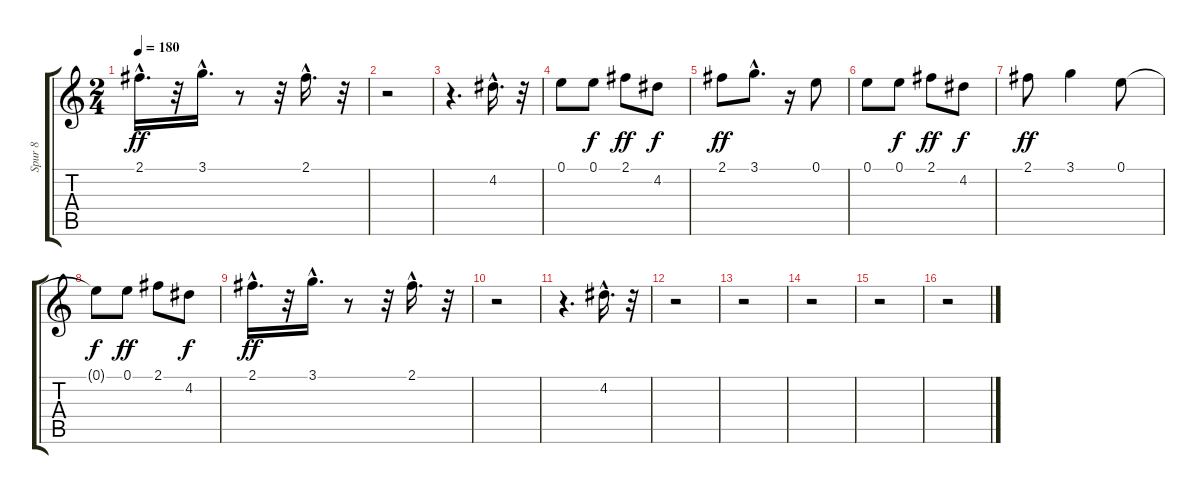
\track ("Spur 8" "Spur 8") {instrument acousticguitarnylon}
\staff {score tabs}
\tuning (E4 B3 G3 D3 A2 E2) {hide}
\ts (2 4)
\tempo 180
\clef g2
\ks c
2.1{hac}.16{d dy ff} r.32 3.1{hac}.16{d} r.8 r.32 2.1{hac}.16{d} r.32 |
r.2 |
r.4{d} 4.2{hac}.16{d} r.32 |
0.1.8 0.1.8{dy f} 2.1.8{dy ff} 4.2.8{dy f} |
2.1.8{dy ff} 3.1{hac}.8{d} r.16 0.1.8 |
0.1.8 0.1.8{dy f} 2.1.8{dy ff} 4.2.8{dy f} |
2.1.8{dy ff} 3.1.4 0.1.8 |
0.1{t}.8{dy f} 0.1.8{dy ff} 2.1.8 4.2.8{dy f} |
2.1{hac}.16{d dy ff} r.32 3.1{hac}.16{d} r.8 r.32 2.1{hac}.16{d} r.32 |
r.2 |
r.4{d} 4.2{hac}.16{d} r.32 |
r.2 |
r.2 |
r.2 |
r.2 |
r.2
